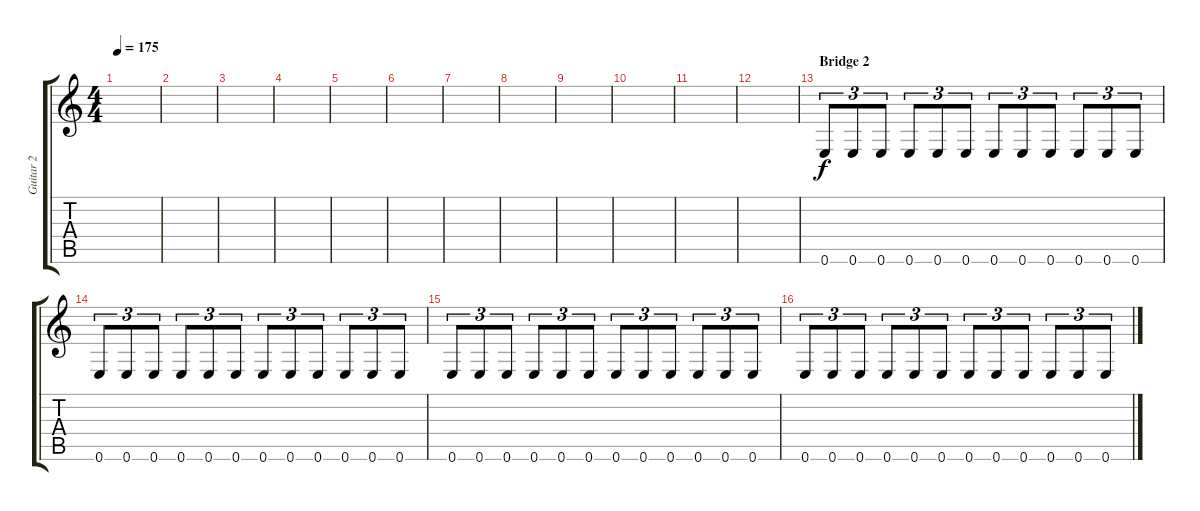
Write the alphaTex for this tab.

\track ("Guitar 2" "Guitar 2") {instrument overdrivenguitar}
\staff {score tabs}
\tuning (E4 B3 G3 D3 A2 E2) {hide}
\ts (4 4)
\tempo 175
\clef g2
\ks c
|
|
|
|
|
|
|
|
|
|
|
|
\section ("" "Bridge 2")
0.6.8{tu (3 2)} 0.6.8{tu (3 2)} 0.6.8{tu (3 2)} 0.6.8{tu (3 2)} 0.6.8{tu (3 2)} 0.6.8{tu (3 2)} 0.6.8{tu (3 2)} 0.6.8{tu (3 2)} 0.6.8{tu (3 2)} 0.6.8{tu (3 2)} 0.6.8{tu (3 2)} 0.6.8{tu (3 2)} |
0.6.8{tu (3 2)} 0.6.8{tu (3 2)} 0.6.8{tu (3 2)} 0.6.8{tu (3 2)} 0.6.8{tu (3 2)} 0.6.8{tu (3 2)} 0.6.8{tu (3 2)} 0.6.8{tu (3 2)} 0.6.8{tu (3 2)} 0.6.8{tu (3 2)} 0.6.8{tu (3 2)} 0.6.8{tu (3 2)} |
0.6.8{tu (3 2)} 0.6.8{tu (3 2)} 0.6.8{tu (3 2)} 0.6.8{tu (3 2)} 0.6.8{tu (3 2)} 0.6.8{tu (3 2)} 0.6.8{tu (3 2)} 0.6.8{tu (3 2)} 0.6.8{tu (3 2)} 0.6.8{tu (3 2)} 0.6.8{tu (3 2)} 0.6.8{tu (3 2)} |
0.6.8{tu (3 2)} 0.6.8{tu (3 2)} 0.6.8{tu (3 2)} 0.6.8{tu (3 2)} 0.6.8{tu (3 2)} 0.6.8{tu (3 2)} 0.6.8{tu (3 2)} 0.6.8{tu (3 2)} 0.6.8{tu (3 2)} 0.6.8{tu (3 2)} 0.6.8{tu (3 2)} 0.6.8{tu (3 2)}
